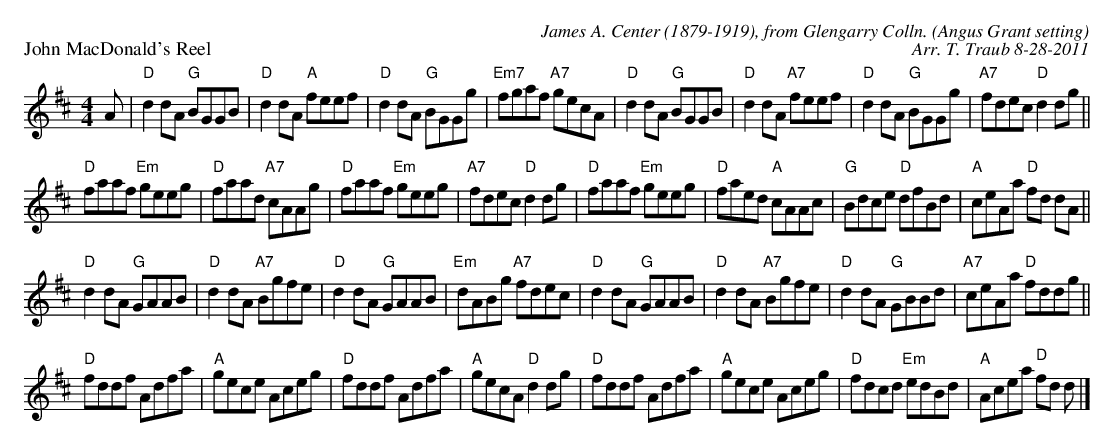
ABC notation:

X:1
P: John MacDonald's Reel
C: James A. Center (1879-1919), from Glengarry Colln. (Angus Grant setting)
C: Arr. T. Traub 8-28-2011
K: D
M: 4/4
L: 1/8
A|"D"d2 dA "G"BGGB|"D"d2 dA "A"feef|"D"d2 dA "G"BGGg|"Em7"fgaf "A7"gecA|"D"d2 dA "G"BGGB|"D"d2 dA "A7"feef|"D"d2 dA "G"BGGg|"A7"fdec "D"d2 dg||
"D"faaf "Em"geeg|"D"faad "A7"cAAg|"D"faaf "Em"geeg|"A7"fdec "D"d2 dg|"D"faaf "Em"geeg|"D"faed "A"cAAc|"G"Bdce "D"dfBd|"A"ceAa "D"fd dA||
"D"d2 dA "G"GAAB|"D"d2 dA "A7"Bgfe|"D"d2 dA "G"GAAB|"Em"dABg "A7"fdec|"D"d2 dA "G"GAAB|"D"d2 dA "A7"Bgfe|"D"d2 dA "G"GBBd|"A7"ceAa "D"fddg||
"D"fddf Adfa|"A"gece Aceg|"D"fddf Adfa|"A"gecA "D"d2 dg|"D"fddf Adfa|"A"gece Aceg|"D"fdcd "Em"edBd|"A"Acea "D"fd d |]
